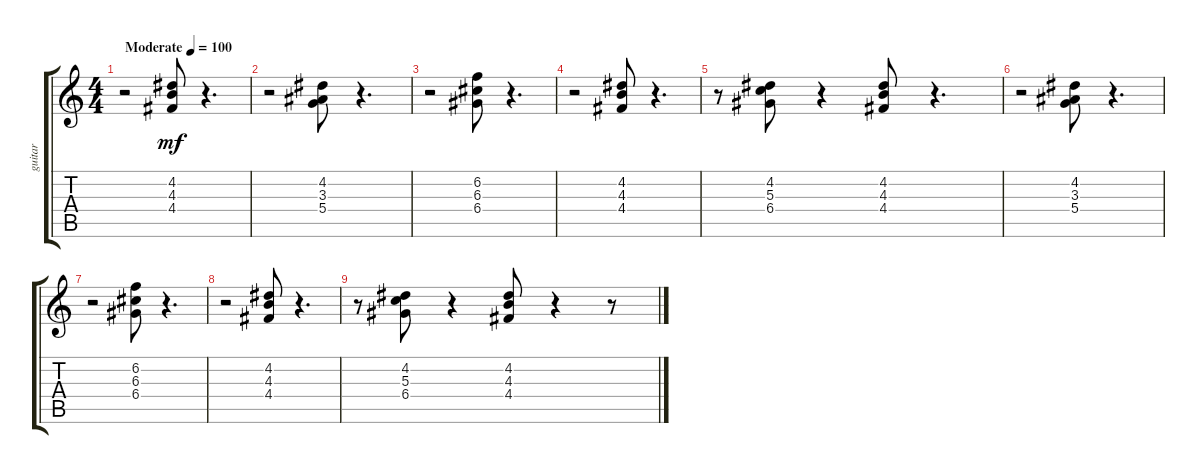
\track ("guitar" "guitar") {instrument electricguitarjazz}
\staff {score tabs}
\tuning (E4 B3 G3 D3 A2 E2) {hide}
\ts (4 4)
\tempo (100 "Moderate")
\clef g2
\ks c
r.2{dy mf instrument electricguitarjazz} (4.2 4.3 4.4).8 r.4{d} |
r.2 (4.2 3.3 5.4).8 r.4{d} |
r.2 (6.2 6.3 6.4).8 r.4{d} |
r.2 (4.2 4.3 4.4).8 r.4{d} |
r.8 (4.2 5.3 6.4).8 r.4 (4.2 4.3 4.4).8 r.4{d} |
r.2 (4.2 3.3 5.4).8 r.4{d} |
r.2 (6.2 6.3 6.4).8 r.4{d} |
r.2 (4.2 4.3 4.4).8 r.4{d} |
r.8 (4.2 5.3 6.4).8 r.4 (4.2 4.3 4.4).8 r.4 r.8
